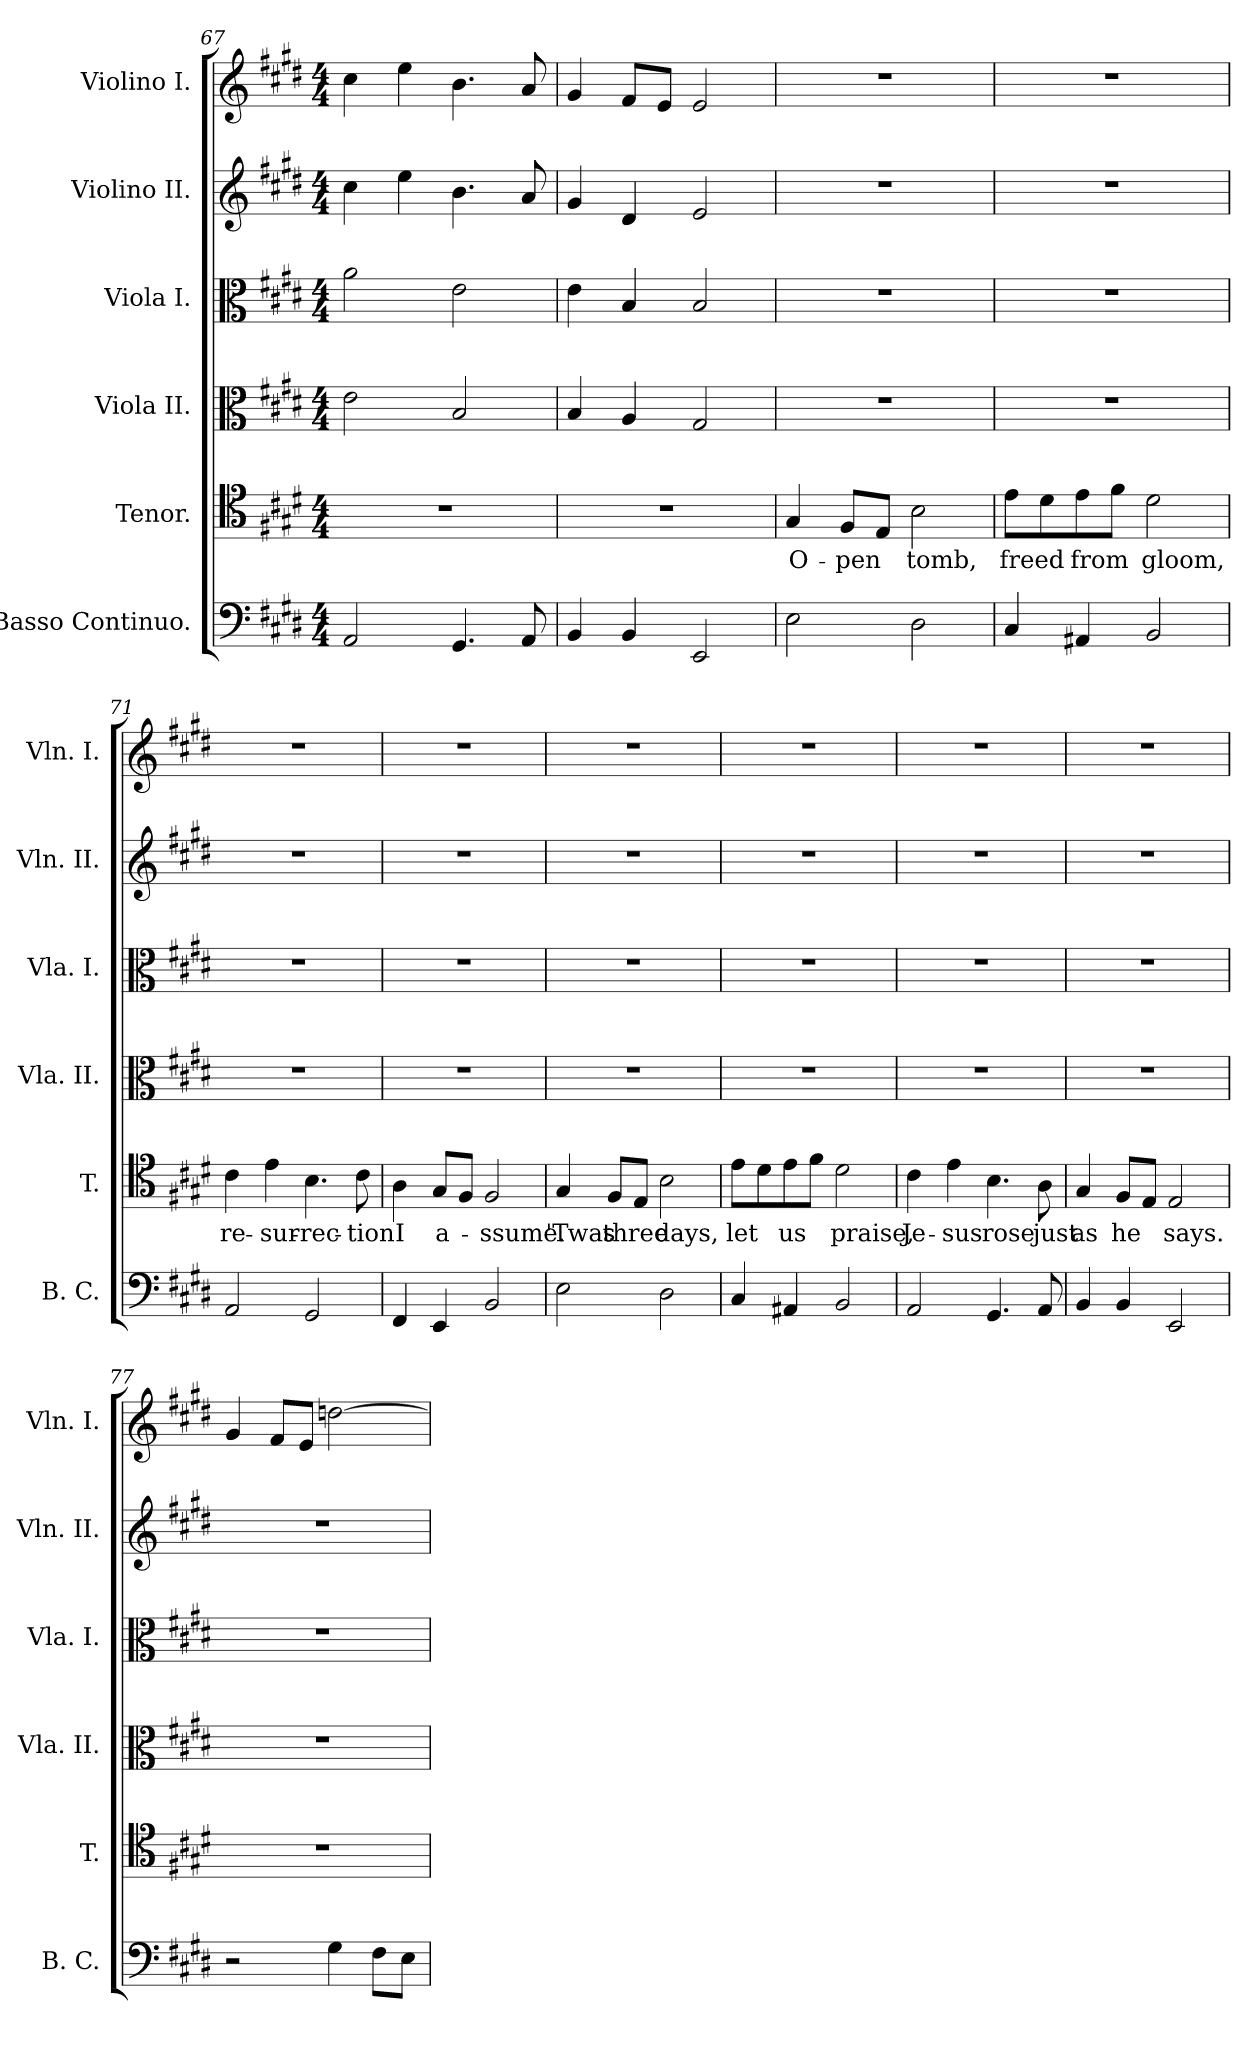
**kern	**kern	**text	**kern	**kern	**kern	**kern
*part6	*part5	*part5	*part4	*part3	*part2	*part1
*staff6	*staff5	*staff5	*staff4	*staff3	*staff2	*staff1
*I"Basso Continuo.	*I"Tenor.	*	*I"Viola II.	*I"Viola I.	*I"Violino II.	*I"Violino I.
*I'B. C.	*I'T.	*	*I'Vla. II.	*I'Vla. I.	*I'Vln. II.	*I'Vln. I.
*clefF4	*clefC4	*	*clefC3	*clefC3	*clefG2	*clefG2
*k[f#c#g#d#]	*k[f#c#g#d#]	*	*k[f#c#g#d#]	*k[f#c#g#d#]	*k[f#c#g#d#]	*k[f#c#g#d#]
*M4/4	*M4/4	*	*M4/4	*M4/4	*M4/4	*M4/4
=67	=67	=67	=67	=67	=67	=67
2AA/	1r	.	2e\	2a\	4cc#\	4cc#\
.	.	.	.	.	4ee\	4ee\
4.GG#/	.	.	2B/	2e\	4.b\	4.b\
8AA/	.	.	.	.	8a/	8a/
=68	=68	=68	=68	=68	=68	=68
4BB/	1r	.	4B/	4e\	4g#/	4g#/
4BB/	.	.	4A/	4B/	4d#/	8f#/L
.	.	.	.	.	.	8e/J
2EE/	.	.	2G#/	2B/	2e/	2e/
=69	=69	=69	=69	=69	=69	=69
!	!	!LO:LY:b	!	!	!	!
2E\	4G#/	O-	1r	1r	1r	1r
!	!	!LO:LY:b	!	!	!	!
.	8F#/L	-pen	.	.	.	.
.	8E/J	.	.	.	.	.
!	!	!LO:LY:b	!	!	!	!
2D#\	2B\	tomb,	.	.	.	.
=70	=70	=70	=70	=70	=70	=70
!	!	!LO:LY:b	!	!	!	!
4C#/	8e\L	freed	1r	1r	1r	1r
.	8d#\	.	.	.	.	.
!	!	!LO:LY:b	!	!	!	!
4AA#X/	8e\	from	.	.	.	.
.	8f#\J	.	.	.	.	.
!	!	!LO:LY:b	!	!	!	!
2BB/	2d#\	gloom,	.	.	.	.
=71	=71	=71	=71	=71	=71	=71
!	!	!LO:LY:b	!	!	!	!
2AA/	4c#\	re-	1r	1r	1r	1r
!	!	!LO:LY:b	!	!	!	!
.	4e\	-sur-	.	.	.	.
!	!	!LO:LY:b	!	!	!	!
2GG#/	4.B\	-rec-	.	.	.	.
!	!	!LO:LY:b	!	!	!	!
.	8c#\	-tion	.	.	.	.
=72	=72	=72	=72	=72	=72	=72
!	!	!LO:LY:b	!	!	!	!
4FF#/	4A\	I	1r	1r	1r	1r
!	!	!LO:LY:b	!	!	!	!
4EE/	8G#/L	a-	.	.	.	.
.	8F#/J	.	.	.	.	.
!	!	!LO:LY:b	!	!	!	!
2BB/	2F#/	-ssume.	.	.	.	.
=73	=73	=73	=73	=73	=73	=73
!	!	!LO:LY:b	!	!	!	!
2E\	4G#/	'Twas	1r	1r	1r	1r
!	!	!LO:LY:b	!	!	!	!
.	8F#/L	three	.	.	.	.
.	8E/J	.	.	.	.	.
!	!	!LO:LY:b	!	!	!	!
2D#\	2B\	days,	.	.	.	.
=74	=74	=74	=74	=74	=74	=74
!	!	!LO:LY:b	!	!	!	!
4C#/	8e\L	let	1r	1r	1r	1r
.	8d#\	.	.	.	.	.
!	!	!LO:LY:b	!	!	!	!
4AA#X/	8e\	us	.	.	.	.
.	8f#\J	.	.	.	.	.
!	!	!LO:LY:b	!	!	!	!
2BB/	2d#\	praise,	.	.	.	.
=75	=75	=75	=75	=75	=75	=75
!	!	!LO:LY:b	!	!	!	!
2AA/	4c#\	Je-	1r	1r	1r	1r
!	!	!LO:LY:b	!	!	!	!
.	4e\	-sus	.	.	.	.
!	!	!LO:LY:b	!	!	!	!
4.GG#/	4.B\	-rose	.	.	.	.
!	!	!LO:LY:b	!	!	!	!
8AA/	8A\	just	.	.	.	.
=76	=76	=76	=76	=76	=76	=76
!	!	!LO:LY:b	!	!	!	!
4BB/	4G#/	as	1r	1r	1r	1r
!	!	!LO:LY:b	!	!	!	!
4BB/	8F#/L	he	.	.	.	.
.	8E/J	.	.	.	.	.
!	!	!LO:LY:b	!	!	!	!
2EE/	2E/	says.	.	.	.	.
=77	=77	=77	=77	=77	=77	=77
2r	1r	.	1r	1r	1r	4g#/
.	.	.	.	.	.	8f#/L
.	.	.	.	.	.	8e/J
4G#\	.	.	.	.	.	[2ddn\
8F#\L	.	.	.	.	.	.
8E\J	.	.	.	.	.	.
=	=	=	=	=	=	=
*-	*-	*-	*-	*-	*-	*-
